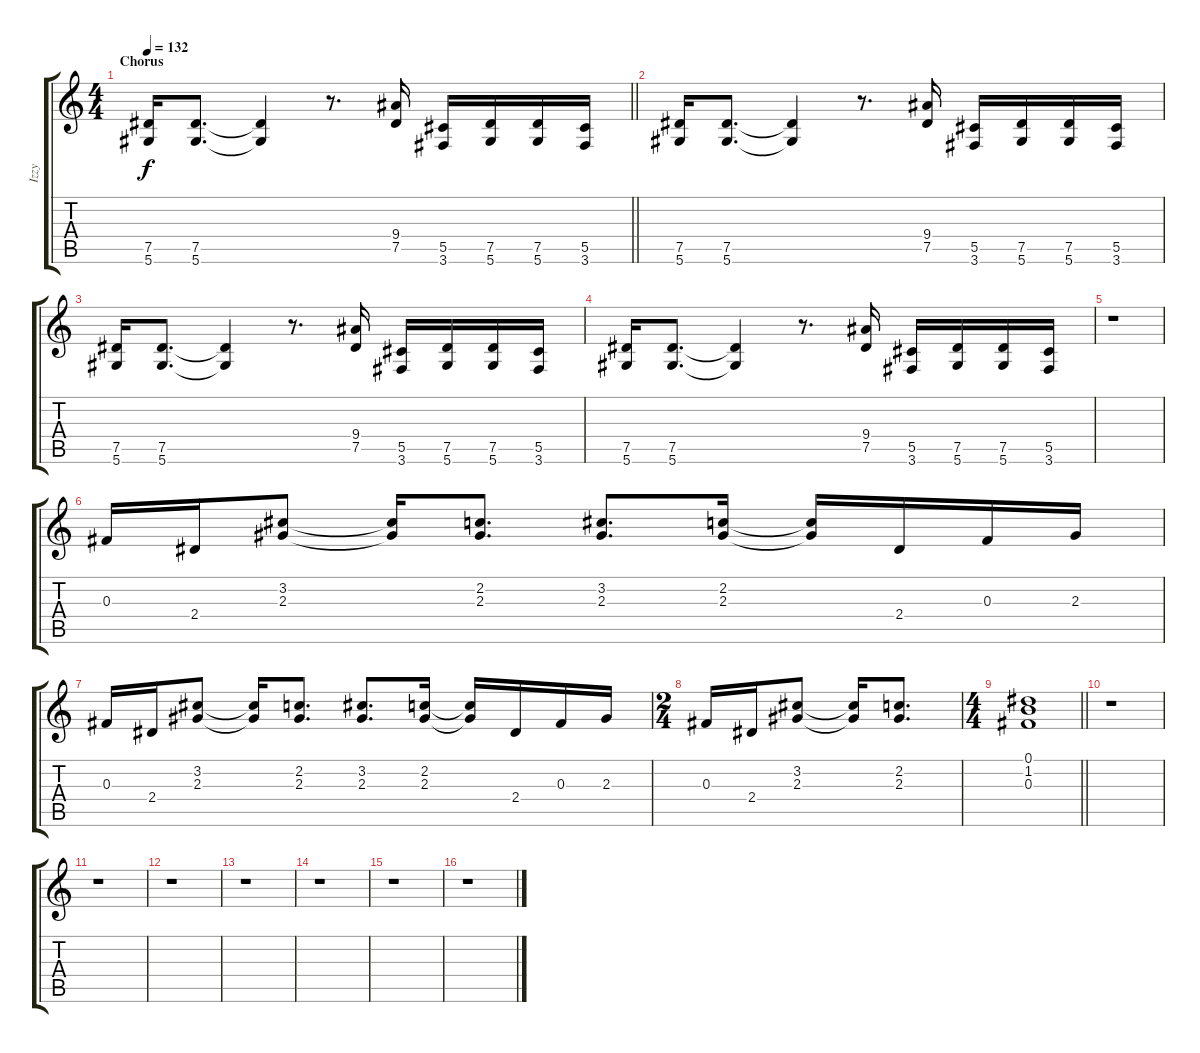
\track ("Izzy" "Izzy") {instrument distortionguitar}
\staff {score tabs}
\tuning (Eb4 Bb3 Gb3 Db3 Ab2 Eb2) {hide}
\ts (4 4)
\section ("" "Chorus")
\tempo 132
\clef g2
\barLineRight lightlight
\ks c
(7.5 5.6).16{dy f} (7.5 5.6).8{d} (7.5{t} 5.6{t}).4 r.8{d} (9.4 7.5).16 (5.5 3.6).16 (7.5 5.6).16 (7.5 5.6).16 (5.5 3.6).16 |
(7.5 5.6).16 (7.5 5.6).8{d} (7.5{t} 5.6{t}).4 r.8{d} (9.4 7.5).16 (5.5 3.6).16 (7.5 5.6).16 (7.5 5.6).16 (5.5 3.6).16 |
(7.5 5.6).16 (7.5 5.6).8{d} (7.5{t} 5.6{t}).4 r.8{d} (9.4 7.5).16 (5.5 3.6).16 (7.5 5.6).16 (7.5 5.6).16 (5.5 3.6).16 |
(7.5 5.6).16 (7.5 5.6).8{d} (7.5{t} 5.6{t}).4 r.8{d} (9.4 7.5).16 (5.5 3.6).16 (7.5 5.6).16 (7.5 5.6).16 (5.5 3.6).16 |
r.1 |
0.3.16 2.4.16 (3.2 2.3).8 (3.2{t} 2.3{t}).16 (2.2 2.3).8{d} (3.2 2.3).8{d} (2.2 2.3).16 (2.2{t} 2.3{t}).16 2.4.16 0.3.16 2.3.16 |
0.3.16 2.4.16 (3.2 2.3).8 (3.2{t} 2.3{t}).16 (2.2 2.3).8{d} (3.2 2.3).8{d} (2.2 2.3).16 (2.2{t} 2.3{t}).16 2.4.16 0.3.16 2.3.16 |
\ts (2 4)
0.3.16 2.4.16 (3.2 2.3).8 (3.2{t} 2.3{t}).16 (2.2 2.3).8{d} |
\ts (4 4)
\barLineRight lightlight
(0.1 1.2 0.3).1 |
r.1 |
r.1 |
r.1 |
r.1 |
r.1 |
r.1 |
r.1
